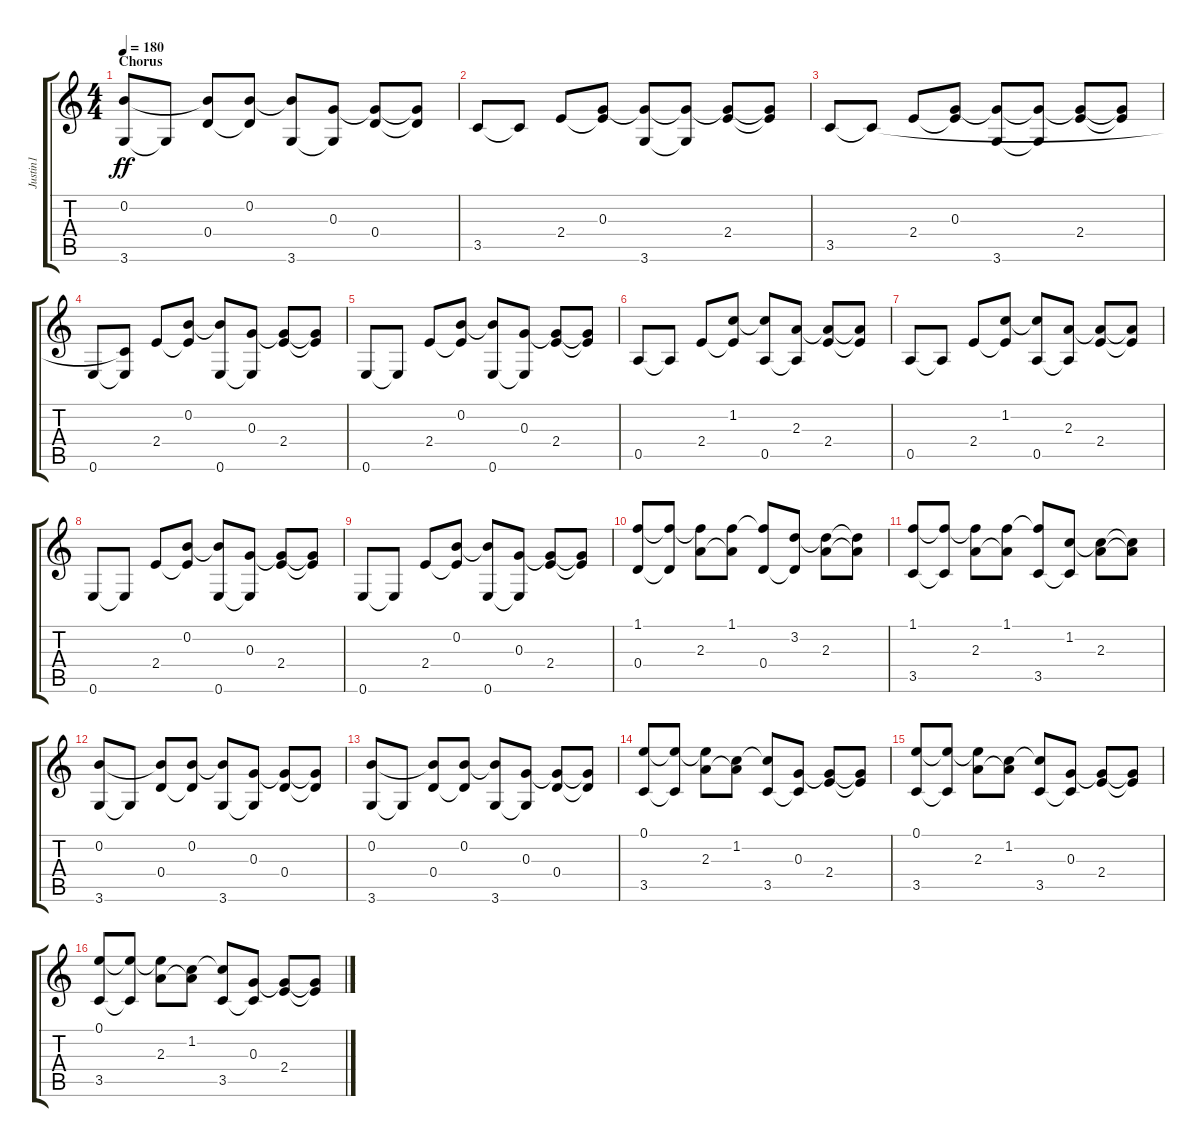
\track ("Justin1" "Justin1") {instrument acousticguitarnylon}
\staff {score tabs}
\tuning (E4 B3 G3 D3 A2 E2) {hide}
\ts (4 4)
\section ("" "Chorus")
\tempo 180
\clef g2
\ks c
(0.2 3.6).8{dy ff} 3.6{t}.8 (0.2{t} 0.4).8 (0.2 0.4{t}).8 (0.2{t} 3.6).8 (0.3 3.6{t}).8 (0.3{t} 0.4).8 (0.3{t} 0.4{t}).8 |
3.5.8 3.5{t}.8 2.4.8 (0.3 2.4{t}).8 (0.3{t} 3.6).8 (0.3{t} 3.6{t}).8 (0.3{t} 2.4).8 (0.3{t} 2.4{t}).8 |
3.5.8 3.5{t}.8 2.4.8 (0.3 2.4{t}).8 (0.3{t} 3.6).8 (0.3{t} 3.6{t}).8 (0.3{t} 2.4).8 (0.3{t} 2.4{t}).8 |
0.6.8 (3.5{t} 0.6{t}).8 2.4.8 (0.2 2.4{t}).8 (0.2{t} 0.6).8 (0.3 0.6{t}).8 (0.3{t} 2.4).8 (0.3{t} 2.4{t}).8 |
0.6.8 0.6{t}.8 2.4.8 (0.2 2.4{t}).8 (0.2{t} 0.6).8 (0.3 0.6{t}).8 (0.3{t} 2.4).8 (0.3{t} 2.4{t}).8 |
0.5.8 0.5{t}.8 2.4.8 (1.2 2.4{t}).8 (1.2{t} 0.5).8 (2.3 0.5{t}).8 (2.3{t} 2.4).8 (2.3{t} 2.4{t}).8 |
0.5.8 0.5{t}.8 2.4.8 (1.2 2.4{t}).8 (1.2{t} 0.5).8 (2.3 0.5{t}).8 (2.3{t} 2.4).8 (2.3{t} 2.4{t}).8 |
0.6.8 0.6{t}.8 2.4.8 (0.2 2.4{t}).8 (0.2{t} 0.6).8 (0.3 0.6{t}).8 (0.3{t} 2.4).8 (0.3{t} 2.4{t}).8 |
0.6.8 0.6{t}.8 2.4.8 (0.2 2.4{t}).8 (0.2{t} 0.6).8 (0.3 0.6{t}).8 (0.3{t} 2.4).8 (0.3{t} 2.4{t}).8 |
(1.1 0.4).8 (1.1{t} 0.4{t}).8 (1.1{t} 2.3).8 (1.1 2.3{t}).8 (1.1{t} 0.4).8 (3.2 0.4{t}).8 (3.2{t} 2.3).8 (3.2{t} 2.3{t}).8 |
(1.1 3.5).8 (1.1{t} 3.5{t}).8 (1.1{t} 2.3).8 (1.1 2.3{t}).8 (1.1{t} 3.5).8 (1.2 3.5{t}).8 (1.2{t} 2.3).8 (1.2{t} 2.3{t}).8 |
(0.2 3.6).8 3.6{t}.8 (0.2{t} 0.4).8 (0.2 0.4{t}).8 (0.2{t} 3.6).8 (0.3 3.6{t}).8 (0.3{t} 0.4).8 (0.3{t} 0.4{t}).8 |
(0.2 3.6).8 3.6{t}.8 (0.2{t} 0.4).8 (0.2 0.4{t}).8 (0.2{t} 3.6).8 (0.3 3.6{t}).8 (0.3{t} 0.4).8 (0.3{t} 0.4{t}).8 |
(0.1 3.5).8 (0.1{t} 3.5{t}).8 (0.1{t} 2.3).8 (1.2 2.3{t}).8 (1.2{t} 3.5).8 (0.3 3.5{t}).8 (0.3{t} 2.4).8 (0.3{t} 2.4{t}).8 |
(0.1 3.5).8 (0.1{t} 3.5{t}).8 (0.1{t} 2.3).8 (1.2 2.3{t}).8 (1.2{t} 3.5).8 (0.3 3.5{t}).8 (0.3{t} 2.4).8 (0.3{t} 2.4{t}).8 |
(0.1 3.5).8 (0.1{t} 3.5{t}).8 (0.1{t} 2.3).8 (1.2 2.3{t}).8 (1.2{t} 3.5).8 (0.3 3.5{t}).8 (0.3{t} 2.4).8 (0.3{t} 2.4{t}).8
